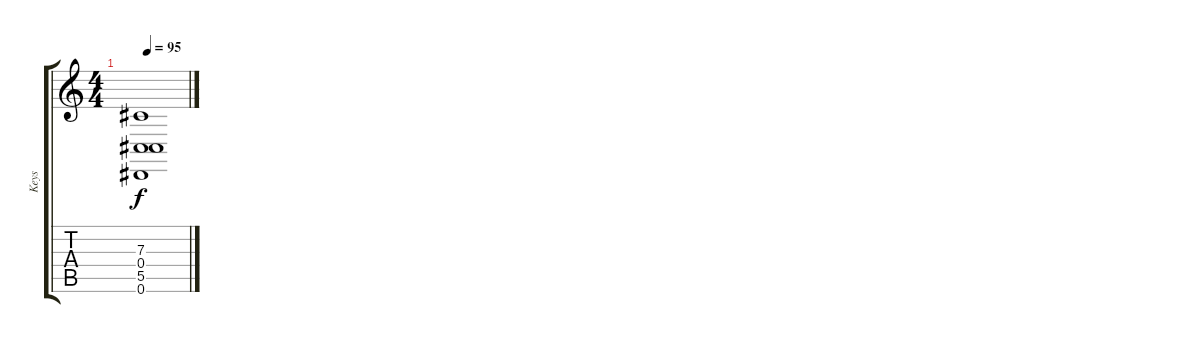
\track ("Keys" "Keys") {instrument violin}
\staff {score tabs}
\tuning (Eb4 Bb3 Gb3 Db3 Ab2 Eb2) {hide}
\ts (4 4)
\tempo 95
\clef g2
\ks c
(7.3 0.4 5.5 0.6).1{dy f}
